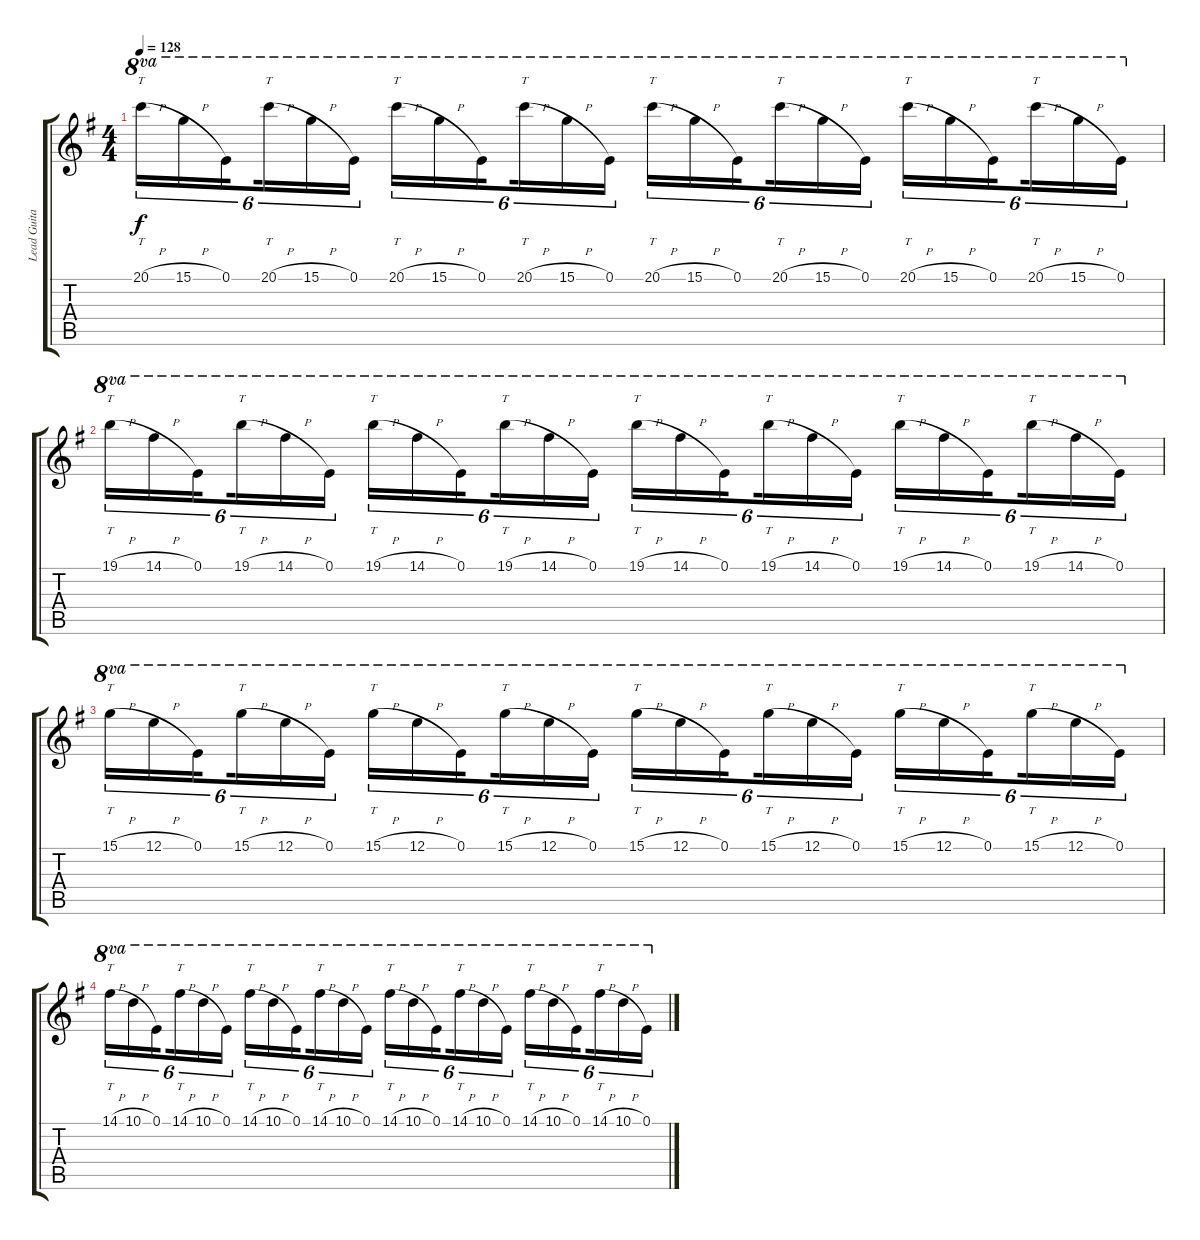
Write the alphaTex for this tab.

\track ("Lead Guitar" "Lead Guita") {instrument distortionguitar}
\staff {score tabs}
\tuning (E4 B3 G3 D3 A2 E2) {hide}
\ts (4 4)
\tempo 128
\clef g2
\ks g
20.1{h}.16{tt tu (6 4) ot 8va dy f} 15.1{h}.16{tu (6 4) ot 8va} 0.1.16{tu (6 4) ot 8va beam splitsecondary} 20.1{h}.16{tt tu (6 4) ot 8va} 15.1{h}.16{tu (6 4) ot 8va} 0.1.16{tu (6 4) ot 8va} 20.1{h}.16{tt tu (6 4) ot 8va} 15.1{h}.16{tu (6 4) ot 8va} 0.1.16{tu (6 4) ot 8va beam splitsecondary} 20.1{h}.16{tt tu (6 4) ot 8va} 15.1{h}.16{tu (6 4) ot 8va} 0.1.16{tu (6 4) ot 8va} 20.1{h}.16{tt tu (6 4) ot 8va} 15.1{h}.16{tu (6 4) ot 8va} 0.1.16{tu (6 4) ot 8va beam splitsecondary} 20.1{h}.16{tt tu (6 4) ot 8va} 15.1{h}.16{tu (6 4) ot 8va} 0.1.16{tu (6 4) ot 8va} 20.1{h}.16{tt tu (6 4) ot 8va} 15.1{h}.16{tu (6 4) ot 8va} 0.1.16{tu (6 4) ot 8va beam splitsecondary} 20.1{h}.16{tt tu (6 4) ot 8va} 15.1{h}.16{tu (6 4) ot 8va} 0.1.16{tu (6 4) ot 8va} |
19.1{h}.16{tt tu (6 4) ot 8va} 14.1{h}.16{tu (6 4) ot 8va} 0.1.16{tu (6 4) ot 8va beam splitsecondary} 19.1{h}.16{tt tu (6 4) ot 8va} 14.1{h}.16{tu (6 4) ot 8va} 0.1.16{tu (6 4) ot 8va} 19.1{h}.16{tt tu (6 4) ot 8va} 14.1{h}.16{tu (6 4) ot 8va} 0.1.16{tu (6 4) ot 8va beam splitsecondary} 19.1{h}.16{tt tu (6 4) ot 8va} 14.1{h}.16{tu (6 4) ot 8va} 0.1.16{tu (6 4) ot 8va} 19.1{h}.16{tt tu (6 4) ot 8va} 14.1{h}.16{tu (6 4) ot 8va} 0.1.16{tu (6 4) ot 8va beam splitsecondary} 19.1{h}.16{tt tu (6 4) ot 8va} 14.1{h}.16{tu (6 4) ot 8va} 0.1.16{tu (6 4) ot 8va} 19.1{h}.16{tt tu (6 4) ot 8va} 14.1{h}.16{tu (6 4) ot 8va} 0.1.16{tu (6 4) ot 8va beam splitsecondary} 19.1{h}.16{tt tu (6 4) ot 8va} 14.1{h}.16{tu (6 4) ot 8va} 0.1.16{tu (6 4) ot 8va} |
15.1{h}.16{tt tu (6 4) ot 8va} 12.1{h}.16{tu (6 4) ot 8va} 0.1.16{tu (6 4) ot 8va beam splitsecondary} 15.1{h}.16{tt tu (6 4) ot 8va} 12.1{h}.16{tu (6 4) ot 8va} 0.1.16{tu (6 4) ot 8va} 15.1{h}.16{tt tu (6 4) ot 8va} 12.1{h}.16{tu (6 4) ot 8va} 0.1.16{tu (6 4) ot 8va beam splitsecondary} 15.1{h}.16{tt tu (6 4) ot 8va} 12.1{h}.16{tu (6 4) ot 8va} 0.1.16{tu (6 4) ot 8va} 15.1{h}.16{tt tu (6 4) ot 8va} 12.1{h}.16{tu (6 4) ot 8va} 0.1.16{tu (6 4) ot 8va beam splitsecondary} 15.1{h}.16{tt tu (6 4) ot 8va} 12.1{h}.16{tu (6 4) ot 8va} 0.1.16{tu (6 4) ot 8va} 15.1{h}.16{tt tu (6 4) ot 8va} 12.1{h}.16{tu (6 4) ot 8va} 0.1.16{tu (6 4) ot 8va beam splitsecondary} 15.1{h}.16{tt tu (6 4) ot 8va} 12.1{h}.16{tu (6 4) ot 8va} 0.1.16{tu (6 4) ot 8va} |
14.1{h}.16{tt tu (6 4) ot 8va} 10.1{h}.16{tu (6 4) ot 8va} 0.1.16{tu (6 4) ot 8va beam splitsecondary} 14.1{h}.16{tt tu (6 4) ot 8va} 10.1{h}.16{tu (6 4) ot 8va} 0.1.16{tu (6 4) ot 8va} 14.1{h}.16{tt tu (6 4) ot 8va} 10.1{h}.16{tu (6 4) ot 8va} 0.1.16{tu (6 4) ot 8va beam splitsecondary} 14.1{h}.16{tt tu (6 4) ot 8va} 10.1{h}.16{tu (6 4) ot 8va} 0.1.16{tu (6 4) ot 8va} 14.1{h}.16{tt tu (6 4) ot 8va} 10.1{h}.16{tu (6 4) ot 8va} 0.1.16{tu (6 4) ot 8va beam splitsecondary} 14.1{h}.16{tt tu (6 4) ot 8va} 10.1{h}.16{tu (6 4) ot 8va} 0.1.16{tu (6 4) ot 8va} 14.1{h}.16{tt tu (6 4) ot 8va} 10.1{h}.16{tu (6 4) ot 8va} 0.1.16{tu (6 4) ot 8va beam splitsecondary} 14.1{h}.16{tt tu (6 4) ot 8va} 10.1{h}.16{tu (6 4) ot 8va} 0.1.16{tu (6 4) ot 8va}
